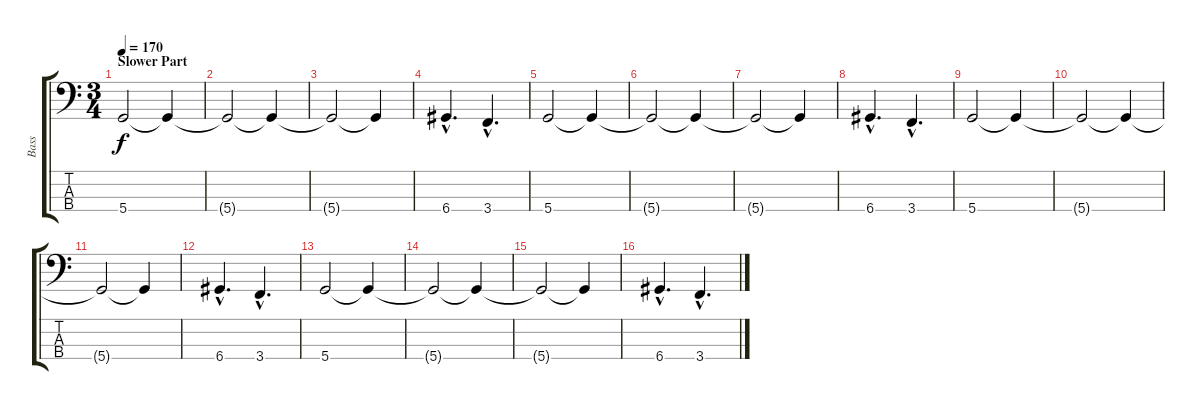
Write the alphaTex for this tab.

\track ("Bass" "Bass") {instrument electricbasspick}
\staff {score tabs}
\tuning (F2 C2 G1 D1) {hide}
\ts (3 4)
\section ("" "Slower Part")
\tempo 170
\clef f4
\ks c
5.4.2{dy f} 5.4{t}.4 |
5.4{t}.2 5.4{t}.4 |
5.4{t}.2 5.4{t}.4 |
6.4{hac}.4{d} 3.4{hac}.4{d} |
5.4.2 5.4{t}.4 |
5.4{t}.2 5.4{t}.4 |
5.4{t}.2 5.4{t}.4 |
6.4{hac}.4{d} 3.4{hac}.4{d} |
5.4.2 5.4{t}.4 |
5.4{t}.2 5.4{t}.4 |
5.4{t}.2 5.4{t}.4 |
6.4{hac}.4{d} 3.4{hac}.4{d} |
5.4.2 5.4{t}.4 |
5.4{t}.2 5.4{t}.4 |
5.4{t}.2 5.4{t}.4 |
6.4{hac}.4{d} 3.4{hac}.4{d}
